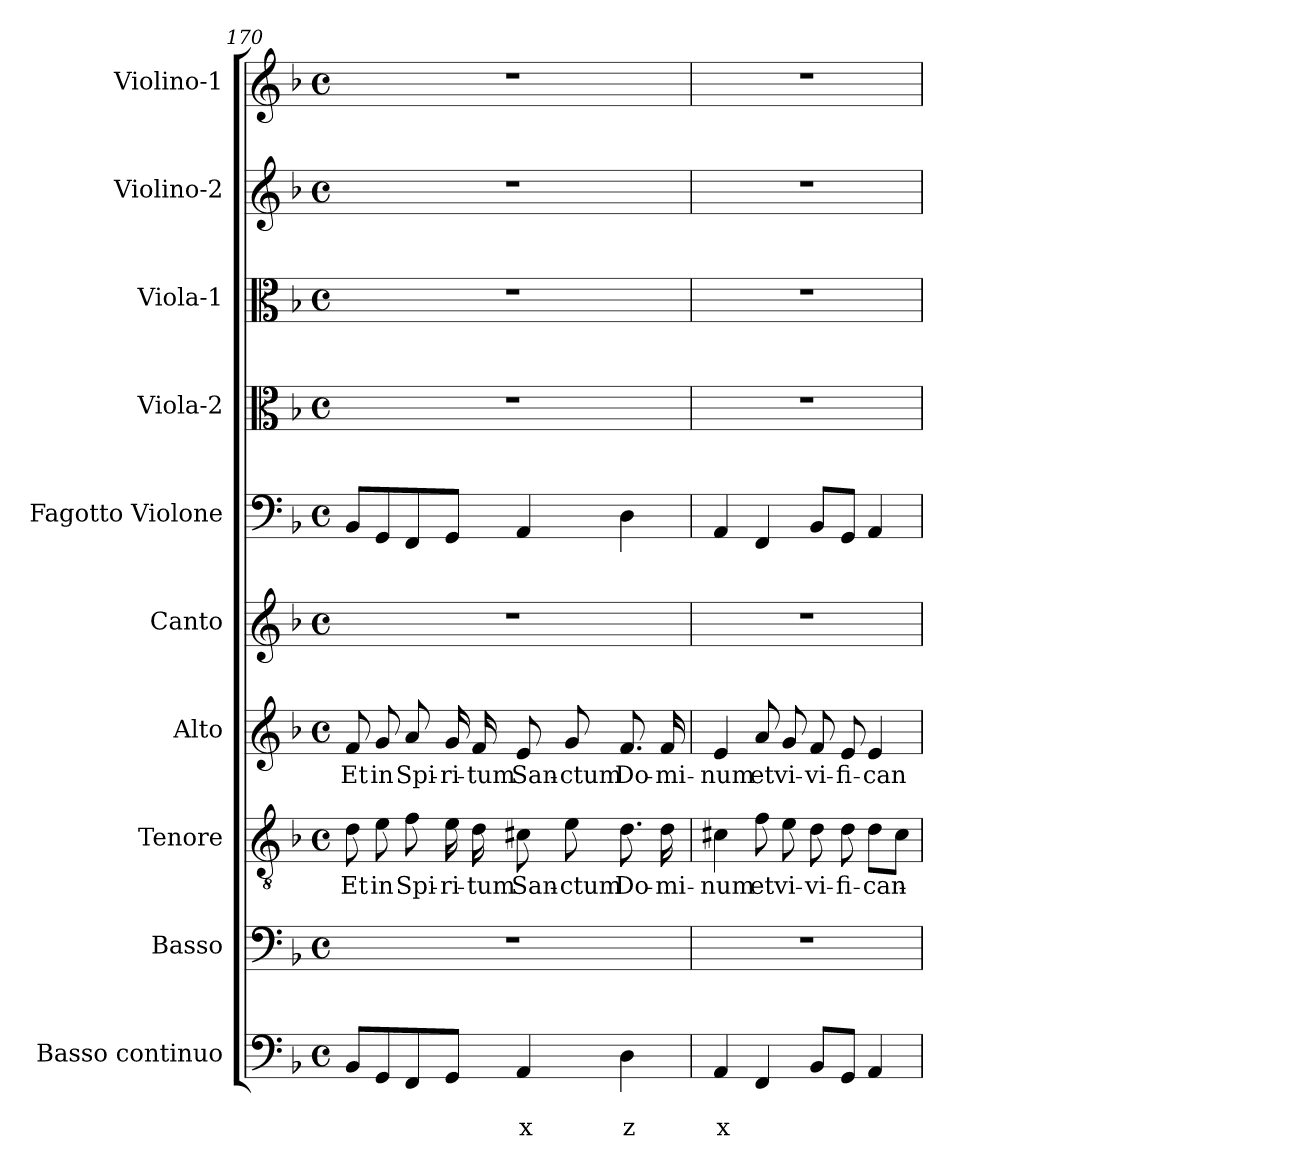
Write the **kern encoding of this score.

**kern	**text	**text	**kern	**kern	**text	**kern	**text	**kern	**kern	**kern	**kern	**kern	**kern
*part10	*part10	*part10	*part9	*part8	*part8	*part7	*part7	*part6	*part5	*part4	*part3	*part2	*part1
*staff10	*staff10	*staff10	*staff9	*staff8	*staff8	*staff7	*staff7	*staff6	*staff5	*staff4	*staff3	*staff2	*staff1
*I"Basso continuo	*	*	*I"Basso	*I"Tenore	*	*I"Alto	*	*I"Canto	*I"Fagotto Violone	*I"Viola-2	*I"Viola-1	*I"Violino-2	*I"Violino-1
!!LO:PB:g=z
*clefF4	*	*	*clefF4	*clefGv2	*	*clefG2	*	*clefG2	*clefF4	*clefC3	*clefC3	*clefG2	*clefG2
*k[b-]	*	*	*k[b-]	*k[b-]	*	*k[b-]	*	*k[b-]	*k[b-]	*k[b-]	*k[b-]	*k[b-]	*k[b-]
*F:	*	*	*F:	*F:	*	*F:	*	*F:	*F:	*F:	*F:	*F:	*F:
*M4/4	*	*	*M4/4	*M4/4	*	*M4/4	*	*M4/4	*M4/4	*M4/4	*M4/4	*M4/4	*M4/4
*met(c)	*	*	*met(c)	*met(c)	*	*met(c)	*	*met(c)	*met(c)	*met(c)	*met(c)	*met(c)	*met(c)
=170	=170	=170	=170	=170	=170	=170	=170	=170	=170	=170	=170	=170	=170
!	!	!	!	!	!LO:LY:b	!	!	!	!	!	!	!	!
!	!	!	!	!	!	!	!LO:LY:b	!	!	!	!	!	!
8BB-/L	.	.	1r	8d\	Et	8f/	Et	1r	8BB-/L	1r	1r	1r	1r
!	!	!	!	!	!LO:LY:b	!	!	!	!	!	!	!	!
!	!	!	!	!	!	!	!LO:LY:b	!	!	!	!	!	!
8GG/	.	.	.	8e\	in	8g/	in	.	8GG/	.	.	.	.
!	!	!	!	!	!LO:LY:b	!	!	!	!	!	!	!	!
!	!	!	!	!	!	!	!LO:LY:b	!	!	!	!	!	!
8FF/	.	.	.	8f\	Spi-	8a/	Spi-	.	8FF/	.	.	.	.
!	!	!	!	!	!LO:LY:b	!	!	!	!	!	!	!	!
!	!	!	!	!	!	!	!LO:LY:b	!	!	!	!	!	!
8GG/J	.	.	.	16e\	-ri-	16g/	-ri-	.	8GG/J	.	.	.	.
!	!	!	!	!	!LO:LY:b	!	!	!	!	!	!	!	!
!	!	!	!	!	!	!	!LO:LY:b	!	!	!	!	!	!
.	.	.	.	16d\	-tum	16f/	-tum	.	.	.	.	.	.
!	!	!LO:LY:b	!	!	!	!	!	!	!	!	!	!	!
!	!	!	!	!	!LO:LY:b	!	!	!	!	!	!	!	!
!	!	!	!	!	!	!	!LO:LY:b	!	!	!	!	!	!
4AA/	.	x	.	8c#X\	San-	8e/	San-	.	4AA/	.	.	.	.
!	!	!	!	!	!LO:LY:b	!	!	!	!	!	!	!	!
!	!	!	!	!	!	!	!LO:LY:b	!	!	!	!	!	!
.	.	.	.	8e\	-ctum	8g/	-ctum	.	.	.	.	.	.
!	!	!LO:LY:b	!	!	!	!	!	!	!	!	!	!	!
!	!	!	!	!	!LO:LY:b	!	!	!	!	!	!	!	!
!	!	!	!	!	!	!	!LO:LY:b	!	!	!	!	!	!
4D\	.	z	.	8.d\	Do-	8.f/	Do-	.	4D\	.	.	.	.
!	!	!	!	!	!LO:LY:b	!	!	!	!	!	!	!	!
!	!	!	!	!	!	!	!LO:LY:b	!	!	!	!	!	!
.	.	.	.	16d\	-mi-	16f/	-mi-	.	.	.	.	.	.
=171	=171	=171	=171	=171	=171	=171	=171	=171	=171	=171	=171	=171	=171
!	!	!LO:LY:b	!	!	!	!	!	!	!	!	!	!	!
!	!	!	!	!	!LO:LY:b	!	!	!	!	!	!	!	!
!	!	!	!	!	!	!	!LO:LY:b	!	!	!	!	!	!
4AA/	.	x	1r	4c#X\	-num	4e/	-num	1r	4AA/	1r	1r	1r	1r
!	!	!	!	!	!LO:LY:b	!	!	!	!	!	!	!	!
!	!	!	!	!	!	!	!LO:LY:b	!	!	!	!	!	!
4FF/	.	.	.	8f\	et	8a/	et	.	4FF/	.	.	.	.
!	!	!	!	!	!LO:LY:b	!	!	!	!	!	!	!	!
!	!	!	!	!	!	!	!LO:LY:b	!	!	!	!	!	!
.	.	.	.	8e\	vi-	8g/	vi-	.	.	.	.	.	.
!	!	!	!	!	!LO:LY:b	!	!	!	!	!	!	!	!
!	!	!	!	!	!	!	!LO:LY:b	!	!	!	!	!	!
8BB-/L	.	.	.	8d\	-vi-	8f/	-vi-	.	8BB-/L	.	.	.	.
!	!	!	!	!	!LO:LY:b	!	!	!	!	!	!	!	!
!	!	!	!	!	!	!	!LO:LY:b	!	!	!	!	!	!
8GG/J	.	.	.	8d\	-fi-	8e/	-fi-	.	8GG/J	.	.	.	.
!	!	!	!	!	!LO:LY:b	!	!	!	!	!	!	!	!
!	!	!	!	!	!	!	!LO:LY:b	!	!	!	!	!	!
4AA/	.	.	.	8d\L	-can-	4e/	-can-	.	4AA/	.	.	.	.
.	.	.	.	8c#\J	.	.	.	.	.	.	.	.	.
=	=	=	=	=	=	=	=	=	=	=	=	=	=
*-	*-	*-	*-	*-	*-	*-	*-	*-	*-	*-	*-	*-	*-
